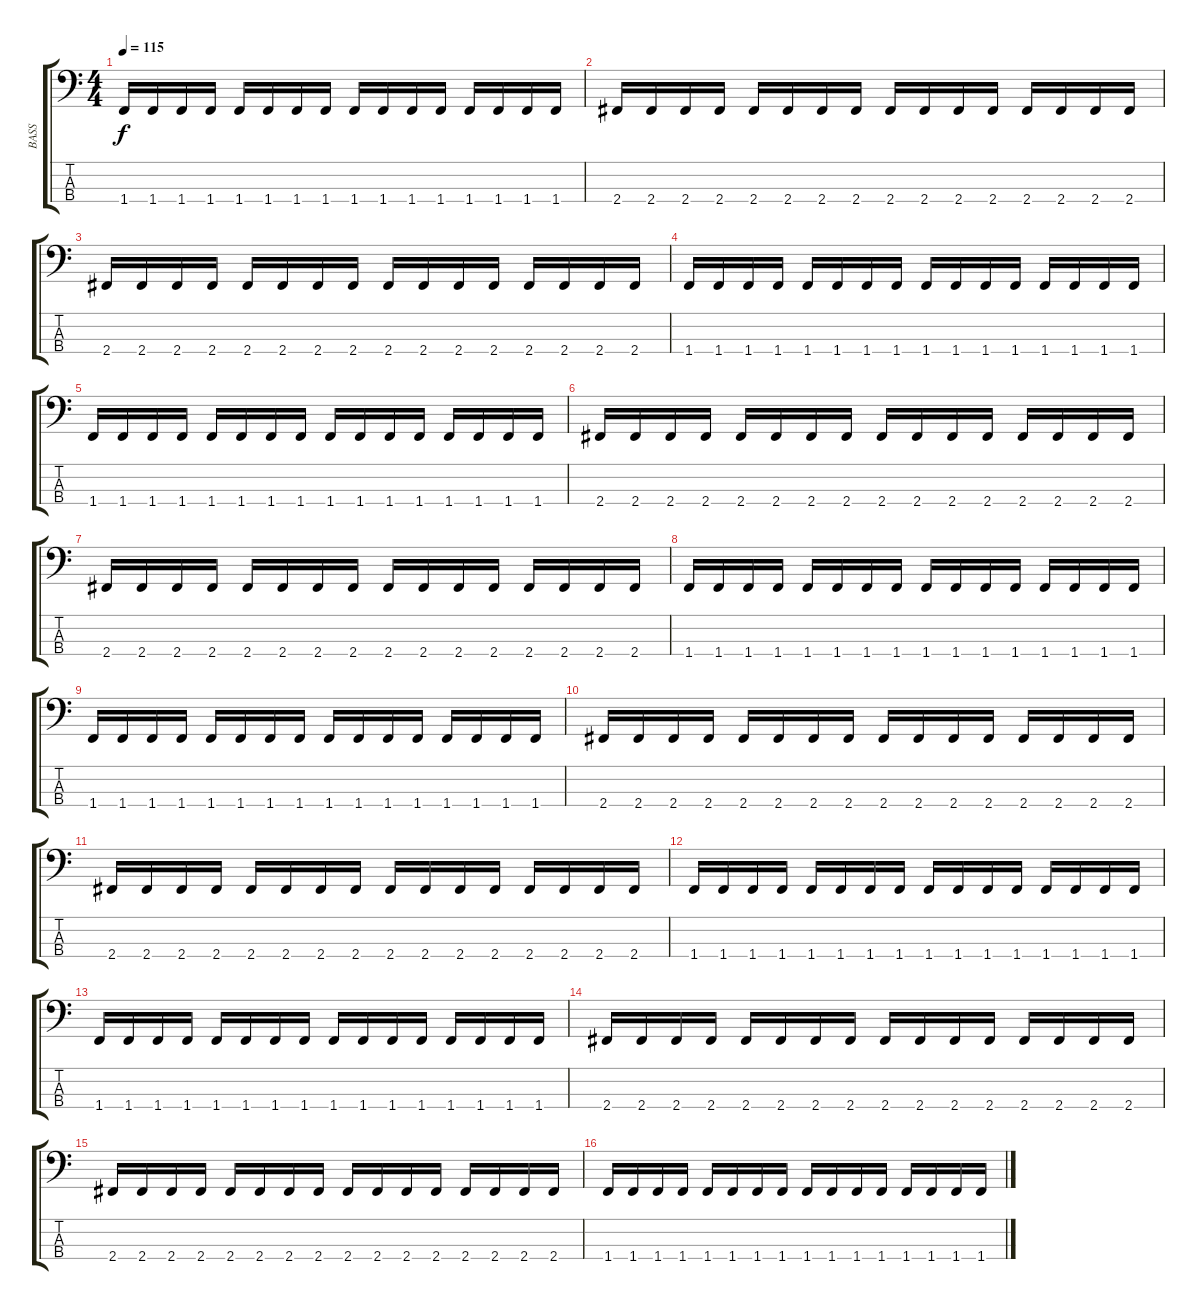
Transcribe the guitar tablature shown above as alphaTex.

\track ("BASS" "BASS") {instrument electricbassfinger}
\staff {score tabs}
\tuning (G2 D2 A1 E1) {hide}
\ts (4 4)
\tempo 115
\clef f4
\ks c
1.4.16{dy f} 1.4.16 1.4.16 1.4.16 1.4.16 1.4.16 1.4.16 1.4.16 1.4.16 1.4.16 1.4.16 1.4.16 1.4.16 1.4.16 1.4.16 1.4.16 |
2.4.16 2.4.16 2.4.16 2.4.16 2.4.16 2.4.16 2.4.16 2.4.16 2.4.16 2.4.16 2.4.16 2.4.16 2.4.16 2.4.16 2.4.16 2.4.16 |
2.4.16 2.4.16 2.4.16 2.4.16 2.4.16 2.4.16 2.4.16 2.4.16 2.4.16 2.4.16 2.4.16 2.4.16 2.4.16 2.4.16 2.4.16 2.4.16 |
1.4.16 1.4.16 1.4.16 1.4.16 1.4.16 1.4.16 1.4.16 1.4.16 1.4.16 1.4.16 1.4.16 1.4.16 1.4.16 1.4.16 1.4.16 1.4.16 |
1.4.16 1.4.16 1.4.16 1.4.16 1.4.16 1.4.16 1.4.16 1.4.16 1.4.16 1.4.16 1.4.16 1.4.16 1.4.16 1.4.16 1.4.16 1.4.16 |
2.4.16 2.4.16 2.4.16 2.4.16 2.4.16 2.4.16 2.4.16 2.4.16 2.4.16 2.4.16 2.4.16 2.4.16 2.4.16 2.4.16 2.4.16 2.4.16 |
2.4.16 2.4.16 2.4.16 2.4.16 2.4.16 2.4.16 2.4.16 2.4.16 2.4.16 2.4.16 2.4.16 2.4.16 2.4.16 2.4.16 2.4.16 2.4.16 |
1.4.16 1.4.16 1.4.16 1.4.16 1.4.16 1.4.16 1.4.16 1.4.16 1.4.16 1.4.16 1.4.16 1.4.16 1.4.16 1.4.16 1.4.16 1.4.16 |
1.4.16 1.4.16 1.4.16 1.4.16 1.4.16 1.4.16 1.4.16 1.4.16 1.4.16 1.4.16 1.4.16 1.4.16 1.4.16 1.4.16 1.4.16 1.4.16 |
2.4.16 2.4.16 2.4.16 2.4.16 2.4.16 2.4.16 2.4.16 2.4.16 2.4.16 2.4.16 2.4.16 2.4.16 2.4.16 2.4.16 2.4.16 2.4.16 |
2.4.16 2.4.16 2.4.16 2.4.16 2.4.16 2.4.16 2.4.16 2.4.16 2.4.16 2.4.16 2.4.16 2.4.16 2.4.16 2.4.16 2.4.16 2.4.16 |
1.4.16 1.4.16 1.4.16 1.4.16 1.4.16 1.4.16 1.4.16 1.4.16 1.4.16 1.4.16 1.4.16 1.4.16 1.4.16 1.4.16 1.4.16 1.4.16 |
1.4.16 1.4.16 1.4.16 1.4.16 1.4.16 1.4.16 1.4.16 1.4.16 1.4.16 1.4.16 1.4.16 1.4.16 1.4.16 1.4.16 1.4.16 1.4.16 |
2.4.16 2.4.16 2.4.16 2.4.16 2.4.16 2.4.16 2.4.16 2.4.16 2.4.16 2.4.16 2.4.16 2.4.16 2.4.16 2.4.16 2.4.16 2.4.16 |
2.4.16 2.4.16 2.4.16 2.4.16 2.4.16 2.4.16 2.4.16 2.4.16 2.4.16 2.4.16 2.4.16 2.4.16 2.4.16 2.4.16 2.4.16 2.4.16 |
1.4.16 1.4.16 1.4.16 1.4.16 1.4.16 1.4.16 1.4.16 1.4.16 1.4.16 1.4.16 1.4.16 1.4.16 1.4.16 1.4.16 1.4.16 1.4.16
